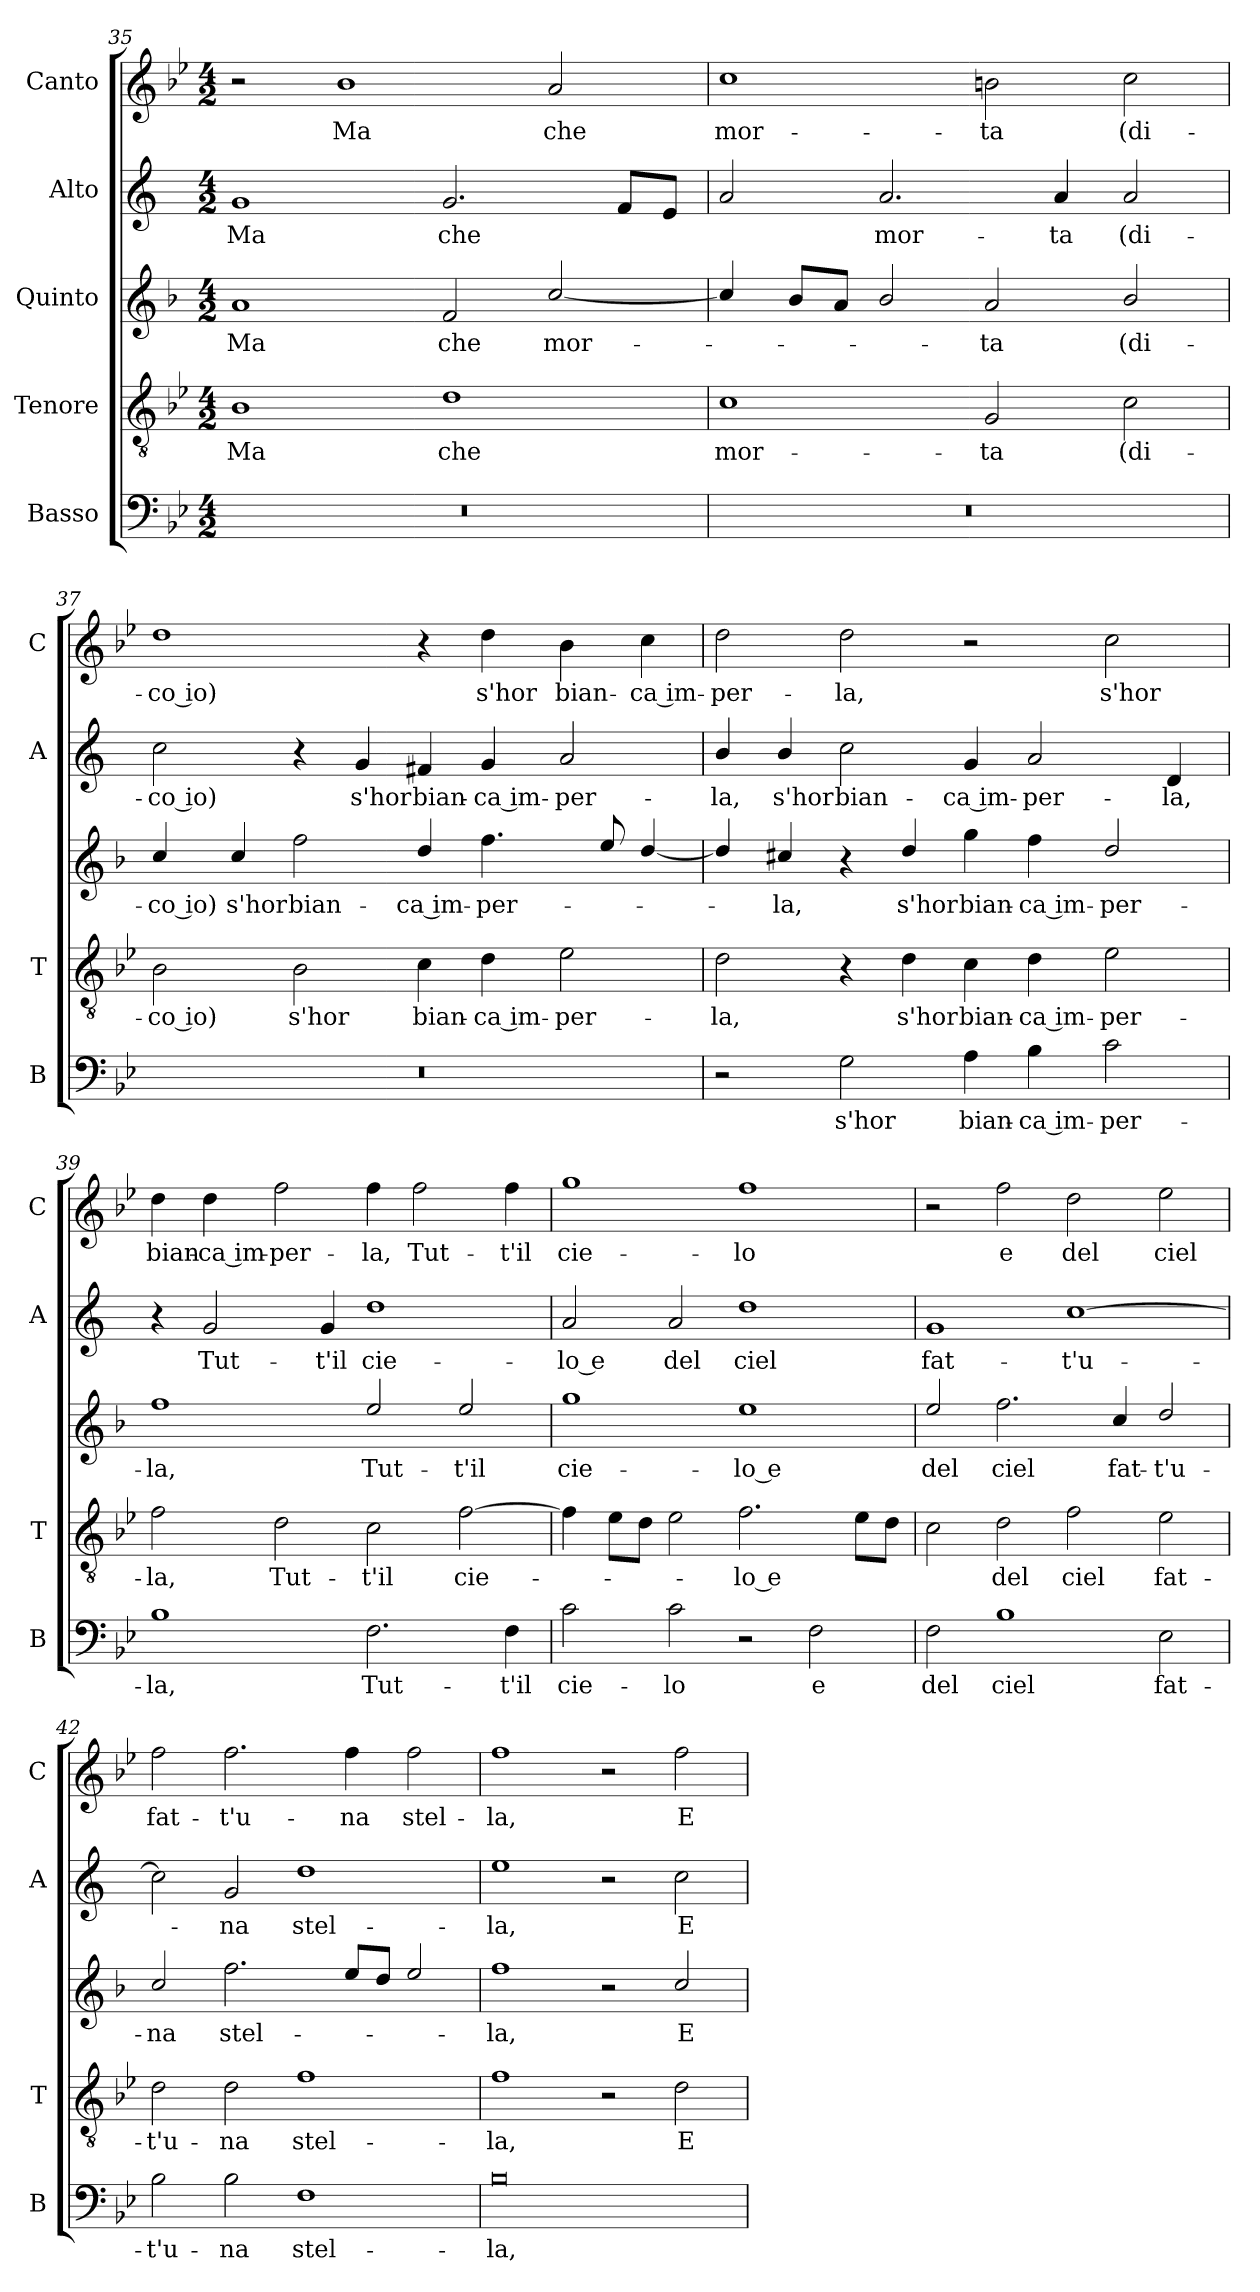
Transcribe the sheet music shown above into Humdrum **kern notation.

**kern	**text	**kern	**text	**kern	**text	**kern	**text	**kern	**text
*part5	*part5	*part4	*part4	*part3	*part3	*part2	*part2	*part1	*part1
*staff5	*staff5	*staff4	*staff4	*staff3	*staff3	*staff2	*staff2	*staff1	*staff1
*I"Basso	*	*I"Tenore	*	*I"Quinto	*	*I"Alto	*	*I"Canto	*
*I'B	*	*I'T	*	*	*	*I'A	*	*I'C	*
!!LO:LB:g=z
*clefF4	*	*clefGv2	*	*clefG2	*	*clefG2	*	*clefG2	*
*	*	*	*	*ITrd4c7	*	*ITrd1c2	*	*	*
*k[b-e-]	*	*k[b-e-]	*	*k[b-e-]	*	*k[b-e-]	*	*k[b-e-]	*
*B-:	*	*B-:	*	*B-:	*	*B-:	*	*B-:	*
*M4/2	*	*M4/2	*	*M4/2	*	*M4/2	*	*M4/2	*
=35	=35	=35	=35	=35	=35	=35	=35	=35	=35
!	!	!	!LO:LY:b	!	!LO:LY:b	!	!LO:LY:b	!	!
0r	.	1B-	Ma	1d	Ma	1f	Ma	2r	.
!	!	!	!	!	!	!	!	!	!LO:LY:b
.	.	.	.	.	.	.	.	1b-	Ma
!	!	!	!LO:LY:b	!	!LO:LY:b	!	!LO:LY:b	!	!
.	.	1d	che	2B-/	che	2.f/	che	.	.
!	!	!	!	!	!LO:LY:b	!	!	!	!LO:LY:b
.	.	.	.	[2f/	mor-	.	.	2a/	che
.	.	.	.	.	.	8e-/L	.	.	.
.	.	.	.	.	.	8d/J	.	.	.
=36	=36	=36	=36	=36	=36	=36	=36	=36	=36
!	!	!	!LO:LY:b	!	!	!	!	!	!LO:LY:b
0r	.	1c	mor-	4f/]	.	2g/	.	1cc	mor-
.	.	.	.	8e-/L	.	.	.	.	.
.	.	.	.	8d/J	.	.	.	.	.
!	!	!	!	!	!	!	!LO:LY:b	!	!
.	.	.	.	2e-/	.	2.g/	mor-	.	.
!	!	!	!LO:LY:b	!	!LO:LY:b	!	!	!	!LO:LY:b
.	.	2G/	-ta	2d/	-ta	.	.	2bn\	-ta
!	!	!	!	!	!	!	!LO:LY:b	!	!
.	.	.	.	.	.	4g/	-ta	.	.
!	!	!	!LO:LY:b	!	!LO:LY:b	!	!LO:LY:b	!	!LO:LY:b
.	.	2c\	(di-	2e-/	(di-	2g/	(di-	2cc\	(di-
=37	=37	=37	=37	=37	=37	=37	=37	=37	=37
!	!	!	!LO:LY:b	!	!LO:LY:b	!	!LO:LY:b	!	!LO:LY:b
0r	.	2B-\	-co io)	4f/	-co io)	2b-\	-co io)	1dd	-co io)
!	!	!	!	!	!LO:LY:b	!	!	!	!
.	.	.	.	4f/	s'hor	.	.	.	.
!	!	!	!LO:LY:b	!	!LO:LY:b	!	!	!	!
.	.	2B-\	s'hor	2b-\	bian-	4r	.	.	.
!	!	!	!	!	!	!	!LO:LY:b	!	!
.	.	.	.	.	.	4f/	s'hor	.	.
!	!	!	!LO:LY:b	!	!LO:LY:b	!	!LO:LY:b	!	!
.	.	4c\	bian-	4g/	-ca im-	4en/	bian-	4r	.
!	!	!	!LO:LY:b	!	!LO:LY:b	!	!LO:LY:b	!	!LO:LY:b
.	.	4d\	-ca im-	4.b-\	-per-	4f/	-ca im-	4dd\	s'hor
!	!	!	!LO:LY:b	!	!	!	!LO:LY:b	!	!LO:LY:b
.	.	2e-\	-per-	.	.	2g/	-per-	4b-\	bian-
.	.	.	.	8a/	.	.	.	.	.
!	!	!	!	!	!	!	!	!	!LO:LY:b
.	.	.	.	[4g/	.	.	.	4cc\	-ca im-
!!LO:PB:g=z
=38	=38	=38	=38	=38	=38	=38	=38	=38	=38
!	!	!	!LO:LY:b	!	!	!	!LO:LY:b	!	!LO:LY:b
2r	.	2d\	-la,	4g/]	.	4a/	-la,	2dd\	-per-
!	!	!	!	!	!LO:LY:b	!	!LO:LY:b	!	!
.	.	.	.	4f#X/	-la,	4a/	s'hor	.	.
!	!LO:LY:b	!	!	!	!	!	!LO:LY:b	!	!LO:LY:b
2G\	s'hor	4r	.	4r	.	2b-\	bian-	2dd\	-la,
!	!	!	!LO:LY:b	!	!LO:LY:b	!	!	!	!
.	.	4d\	s'hor	4g/	s'hor	.	.	.	.
!	!LO:LY:b	!	!LO:LY:b	!	!LO:LY:b	!	!LO:LY:b	!	!
4A\	bian-	4c\	bian-	4cc\	bian-	4f/	-ca im-	2r	.
!	!LO:LY:b	!	!LO:LY:b	!	!LO:LY:b	!	!LO:LY:b	!	!
4B-\	-ca im-	4d\	-ca im-	4b-\	-ca im-	2g/	-per-	.	.
!	!LO:LY:b	!	!LO:LY:b	!	!LO:LY:b	!	!	!	!LO:LY:b
2c\	-per-	2e-\	-per-	2g/	-per-	.	.	2cc\	s'hor
!	!	!	!	!	!	!	!LO:LY:b	!	!
.	.	.	.	.	.	4c/	-la,	.	.
=39	=39	=39	=39	=39	=39	=39	=39	=39	=39
!	!LO:LY:b	!	!LO:LY:b	!	!LO:LY:b	!	!	!	!LO:LY:b
1B-	-la,	2f\	-la,	1b-	-la,	4r	.	4dd\	bian-
!	!	!	!	!	!	!	!LO:LY:b	!	!LO:LY:b
.	.	.	.	.	.	2f/	Tut-	4dd\	-ca im-
!	!	!	!LO:LY:b	!	!	!	!	!	!LO:LY:b
.	.	2d\	Tut-	.	.	.	.	2ff\	-per-
!	!	!	!	!	!	!	!LO:LY:b	!	!
.	.	.	.	.	.	4f/	-t'il	.	.
!	!LO:LY:b	!	!LO:LY:b	!	!LO:LY:b	!	!LO:LY:b	!	!LO:LY:b
2.F\	Tut-	2c\	-t'il	2a/	Tut-	1cc	cie-	4ff\	-la,
!	!	!	!	!	!	!	!	!	!LO:LY:b
.	.	.	.	.	.	.	.	2ff\	Tut-
!	!	!	!LO:LY:b	!	!LO:LY:b	!	!	!	!
.	.	[2f\	cie-	2a/	-t'il	.	.	.	.
!	!LO:LY:b	!	!	!	!	!	!	!	!LO:LY:b
4F\	-t'il	.	.	.	.	.	.	4ff\	-t'il
=40	=40	=40	=40	=40	=40	=40	=40	=40	=40
!	!LO:LY:b	!	!	!	!LO:LY:b	!	!LO:LY:b	!	!LO:LY:b
2c\	cie-	4f\]	.	1cc	cie-	2g/	-lo e	1gg	cie-
.	.	8e-\L	.	.	.	.	.	.	.
.	.	8d\J	.	.	.	.	.	.	.
!	!LO:LY:b	!	!	!	!	!	!LO:LY:b	!	!
2c\	-lo	2e-\	.	.	.	2g/	del	.	.
!	!	!	!LO:LY:b	!	!LO:LY:b	!	!LO:LY:b	!	!LO:LY:b
2r	.	2.f\	-lo e	1a	-lo e	1cc	ciel	1ff	-lo
!	!LO:LY:b	!	!	!	!	!	!	!	!
2F\	e	.	.	.	.	.	.	.	.
.	.	8e-\L	.	.	.	.	.	.	.
.	.	8d\J	.	.	.	.	.	.	.
=41	=41	=41	=41	=41	=41	=41	=41	=41	=41
!	!LO:LY:b	!	!	!	!LO:LY:b	!	!LO:LY:b	!	!
2F\	del	2c\	.	2a/	del	1f	fat-	2r	.
!	!LO:LY:b	!	!LO:LY:b	!	!LO:LY:b	!	!	!	!LO:LY:b
1B-	ciel	2d\	del	2.b-\	ciel	.	.	2ff\	e
!	!	!	!LO:LY:b	!	!	!	!LO:LY:b	!	!LO:LY:b
.	.	2f\	ciel	.	.	[1b-	-t'u-	2dd\	del
!	!	!	!	!	!LO:LY:b	!	!	!	!
.	.	.	.	4f/	fat-	.	.	.	.
!	!LO:LY:b	!	!LO:LY:b	!	!LO:LY:b	!	!	!	!LO:LY:b
2E-\	fat-	2e-\	fat-	2g/	-t'u-	.	.	2ee-\	ciel
!!LO:LB:g=z
=42	=42	=42	=42	=42	=42	=42	=42	=42	=42
!	!LO:LY:b	!	!LO:LY:b	!	!LO:LY:b	!	!	!	!LO:LY:b
2B-\	-t'u-	2d\	-t'u-	2f/	-na	2b-\]	.	2ff\	fat-
!	!LO:LY:b	!	!LO:LY:b	!	!LO:LY:b	!	!LO:LY:b	!	!LO:LY:b
2B-\	-na	2d\	-na	2.b-\	stel-	2f/	-na	2.ff\	-t'u-
!	!LO:LY:b	!	!LO:LY:b	!	!	!	!LO:LY:b	!	!
1F	stel-	1f	stel-	.	.	1cc	stel-	.	.
!	!	!	!	!	!	!	!	!	!LO:LY:b
.	.	.	.	8a/L	.	.	.	4ff\	-na
.	.	.	.	8g/J	.	.	.	.	.
!	!	!	!	!	!	!	!	!	!LO:LY:b
.	.	.	.	2a/	.	.	.	2ff\	stel-
=43	=43	=43	=43	=43	=43	=43	=43	=43	=43
!	!LO:LY:b	!	!LO:LY:b	!	!LO:LY:b	!	!LO:LY:b	!	!LO:LY:b
0B-	-la,	1f	-la,	1b-	-la,	1dd	-la,	1ff	-la,
.	.	2r	.	2r	.	2r	.	2r	.
!	!	!	!LO:LY:b	!	!LO:LY:b	!	!LO:LY:b	!	!LO:LY:b
.	.	2d\	E	2f/	E	2b-\	E	2ff\	E
=	=	=	=	=	=	=	=	=	=
*-	*-	*-	*-	*-	*-	*-	*-	*-	*-
